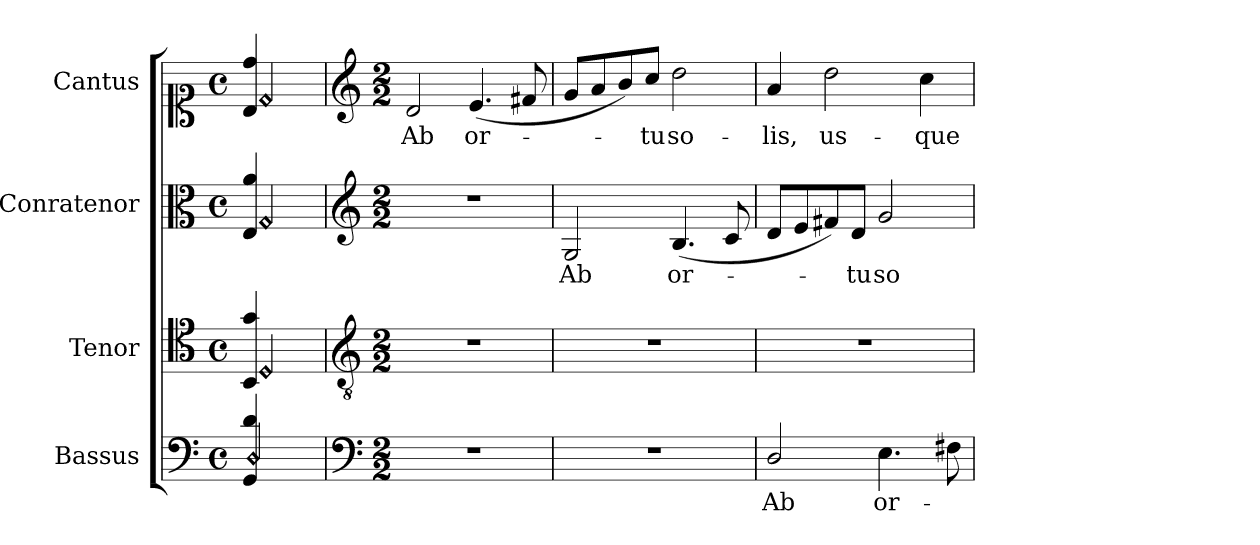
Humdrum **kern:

**kern	**text	**kern	**kern	**text	**kern	**text
*part4	*part4	*part3	*part2	*part2	*part1	*part1
*staff4	*staff4	*staff3	*staff2	*staff2	*staff1	*staff1
*I"Bassus	*	*I"Tenor	*I"Conratenor	*	*I"Cantus	*
*I'B.	*	*I'T.	*I'A.	*	*I'S.	*
!!LO:PB:g=z
*clefF4	*	*clefC4	*clefC3	*	*clefC1	*
*	*	*ITrd7c12	*	*	*	*
*k[]	*	*k[]	*k[]	*	*k[]	*
*C:	*	*C:	*C:	*	*C:	*
*M4/4	*	*M4/4	*M4/4	*	*M4/4	*
*met(c)	*	*met(c)	*met(c)	*	*met(c)	*
=1	=1	=1	=1	=1	=1	=1
*^	*	*^	*^	*	*^	*
!	!LO:N:head=diamond	!	!	!LO:N:head=diamond	!	!LO:N:head=diamond	!	!	!LO:N:head=diamond	!
4GGi/ 4di	2Di/	.	4BBBi/ 4Gi	2DDi/	4Ei/ 4ai	2Gi/	.	4Bi/ 4ddi	2di/	.
4ryy	.	.	4ryy	.	4ryy	.	.	4ryy	.	.
*v	*v	*	*	*	*v	*v	*	*v	*v	*
*	*	*v	*v	*	*	*	*
=2	=2	=2	=2	=2	=2	=2
*clefF4	*	*clefGv2	*clefG2	*	*clefG2	*
*M2/2	*	*M2/2	*M2/2	*	*M2/2	*
!	!	!	!	!	!	!LO:LY:b:color=#000000
1r	.	1r	1r	.	2di/	Ab
!	!	!	!	!	!	!LO:LY:b:color=#000000
.	.	.	.	.	(4.ei/	or-
.	.	.	.	.	8f#Xi/	.
=3	=3	=3	=3	=3	=3	=3
!	!	!	!	!LO:LY:b:color=#000000	!	!
1r	.	1r	2Gi/	Ab	8gi/L	.
.	.	.	.	.	8ai/	.
.	.	.	.	.	8bi/)	.
!	!	!	!	!	!	!LO:LY:b:color=#000000
.	.	.	.	.	8cci/J	-tu
!	!	!	!	!LO:LY:b:color=#000000	!	!
!	!	!	!	!	!	!LO:LY:b:color=#000000
.	.	.	(4.Bi/	or-	2ddi\	so-
.	.	.	8ci/	.	.	.
=4	=4	=4	=4	=4	=4	=4
!	!LO:LY:b:color=#000000	!	!	!	!	!
!	!	!	!	!	!	!LO:LY:b:color=#000000
2Di/	Ab	1r	8di/L	.	4ai/	-lis,
.	.	.	8ei/	.	.	.
!	!	!	!	!	!	!LO:LY:b:color=#000000
.	.	.	8f#Xi/)	.	2ddi\	us-
!	!	!	!	!LO:LY:b:color=#000000	!	!
.	.	.	8di/J	-tu	.	.
!	!LO:LY:b:color=#000000	!	!	!	!	!
!	!	!	!	!LO:LY:b:color=#000000	!	!
4.Ei\	or-	.	2gi/	so-	.	.
!	!	!	!	!	!	!LO:LY:b:color=#000000
.	.	.	.	.	4cci\	-que
8F#Xi\	.	.	.	.	.	.
=	=	=	=	=	=	=
*-	*-	*-	*-	*-	*-	*-
